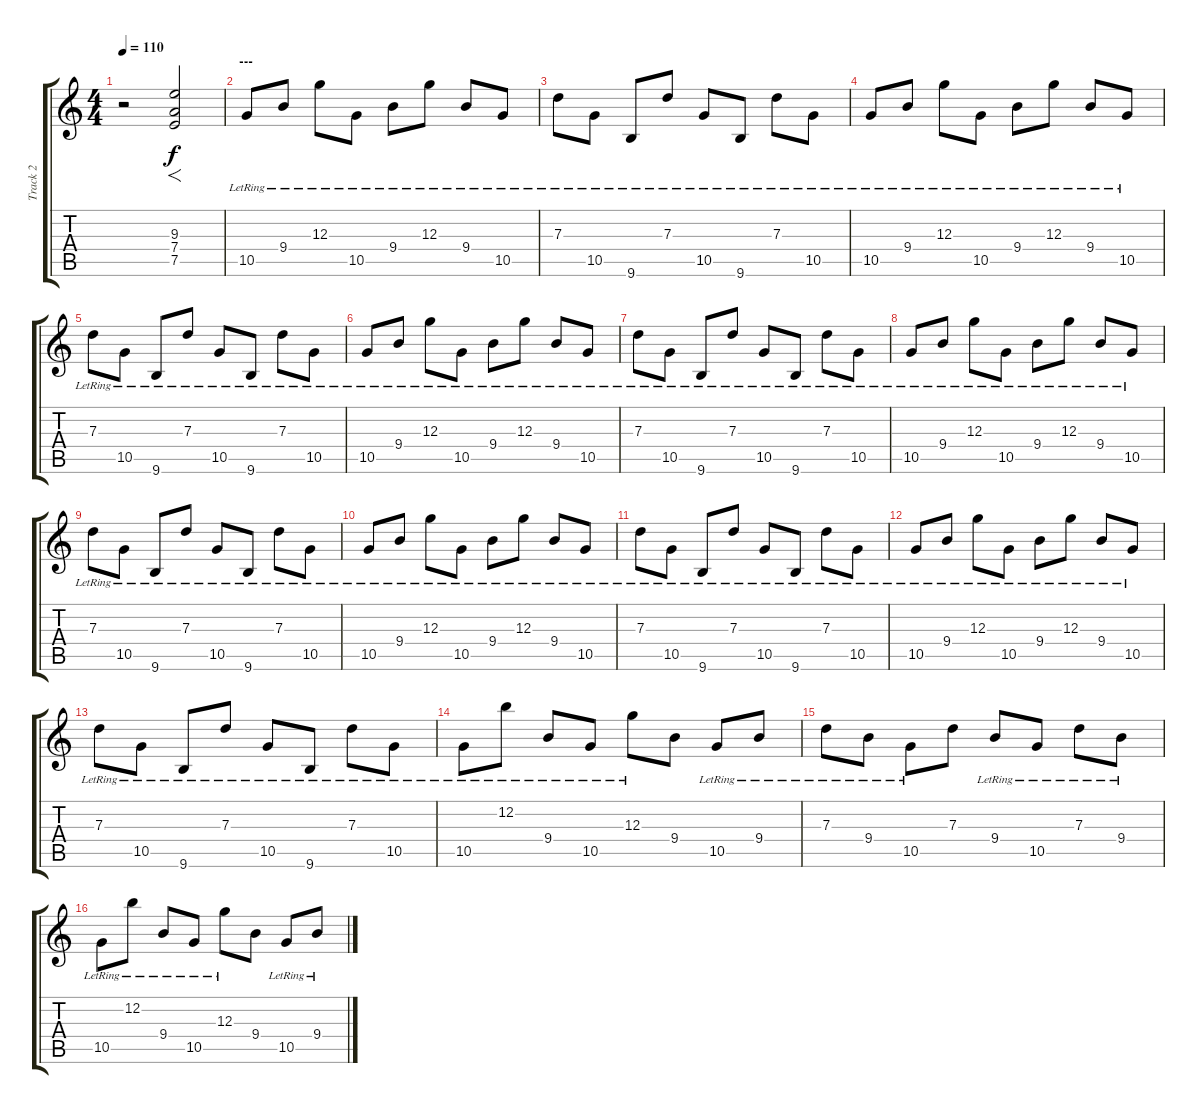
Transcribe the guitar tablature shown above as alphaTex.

\track ("Track 2" "Track 2") {instrument slapbass2}
\staff {score tabs}
\tuning (E4 B3 G3 D3 A2 D2) {hide}
\ts (4 4)
\tempo 110
\clef g2
\ks c
r.2{dy f} (9.3 7.4 7.5).2{f instrument reversecymbal} |
\section ("" "---")
10.5{lr}.8{instrument slapbass2} 9.4{lr}.8 12.3{lr}.8 10.5{lr}.8 9.4{lr}.8 12.3{lr}.8 9.4{lr}.8 10.5{lr}.8 |
7.3{lr}.8 10.5{lr}.8 9.6{lr}.8 7.3{lr}.8 10.5{lr}.8 9.6{lr}.8 7.3{lr}.8 10.5{lr}.8 |
10.5{lr}.8 9.4{lr}.8 12.3{lr}.8 10.5{lr}.8 9.4{lr}.8 12.3{lr}.8 9.4{lr}.8 10.5{lr}.8 |
7.3{lr}.8 10.5{lr}.8 9.6{lr}.8 7.3{lr}.8 10.5{lr}.8 9.6{lr}.8 7.3{lr}.8 10.5{lr}.8 |
10.5{lr}.8{instrument slapbass2} 9.4{lr}.8 12.3{lr}.8 10.5{lr}.8 9.4{lr}.8 12.3{lr}.8 9.4{lr}.8 10.5{lr}.8 |
7.3{lr}.8 10.5{lr}.8 9.6{lr}.8 7.3{lr}.8 10.5{lr}.8 9.6{lr}.8 7.3{lr}.8 10.5{lr}.8 |
10.5{lr}.8 9.4{lr}.8 12.3{lr}.8 10.5{lr}.8 9.4{lr}.8 12.3{lr}.8 9.4{lr}.8 10.5{lr}.8 |
7.3{lr}.8 10.5{lr}.8 9.6{lr}.8 7.3{lr}.8 10.5{lr}.8 9.6{lr}.8 7.3{lr}.8 10.5{lr}.8 |
10.5{lr}.8{instrument slapbass2} 9.4{lr}.8 12.3{lr}.8 10.5{lr}.8 9.4{lr}.8 12.3{lr}.8 9.4{lr}.8 10.5{lr}.8 |
7.3{lr}.8 10.5{lr}.8 9.6{lr}.8 7.3{lr}.8 10.5{lr}.8 9.6{lr}.8 7.3{lr}.8 10.5{lr}.8 |
10.5{lr}.8 9.4{lr}.8 12.3{lr}.8 10.5{lr}.8 9.4{lr}.8 12.3{lr}.8 9.4{lr}.8 10.5{lr}.8 |
7.3{lr}.8 10.5{lr}.8 9.6{lr}.8 7.3{lr}.8 10.5{lr}.8 9.6{lr}.8 7.3{lr}.8 10.5{lr}.8 |
10.5{lr}.8 12.2{lr}.8 9.4{lr}.8 10.5{lr}.8 12.3{lr}.8 9.4.8 10.5{lr}.8 9.4{lr}.8 |
7.3{lr}.8 9.4{lr}.8 10.5{lr}.8 7.3.8 9.4{lr}.8 10.5{lr}.8 7.3{lr}.8 9.4{lr}.8 |
10.5{lr}.8 12.2{lr}.8 9.4{lr}.8 10.5{lr}.8 12.3{lr}.8 9.4.8 10.5{lr}.8 9.4{lr}.8
